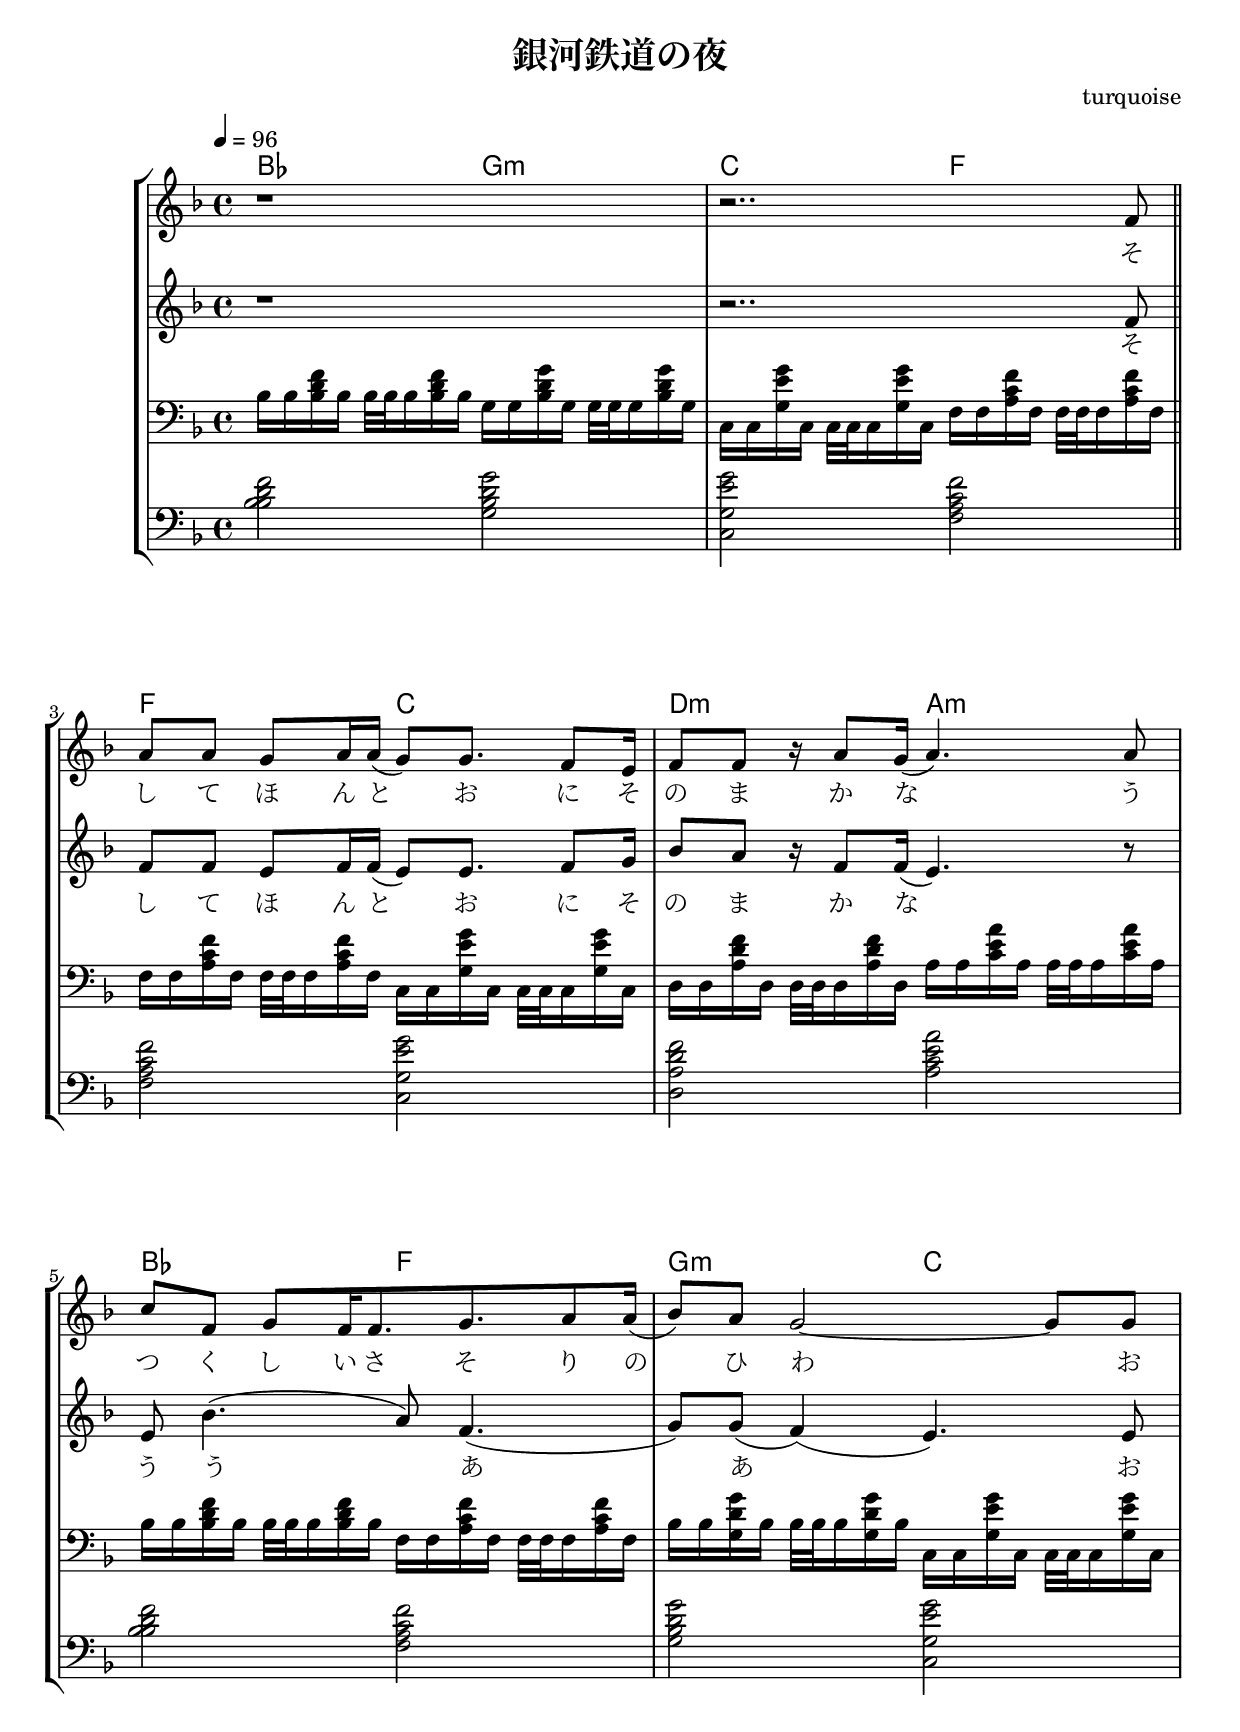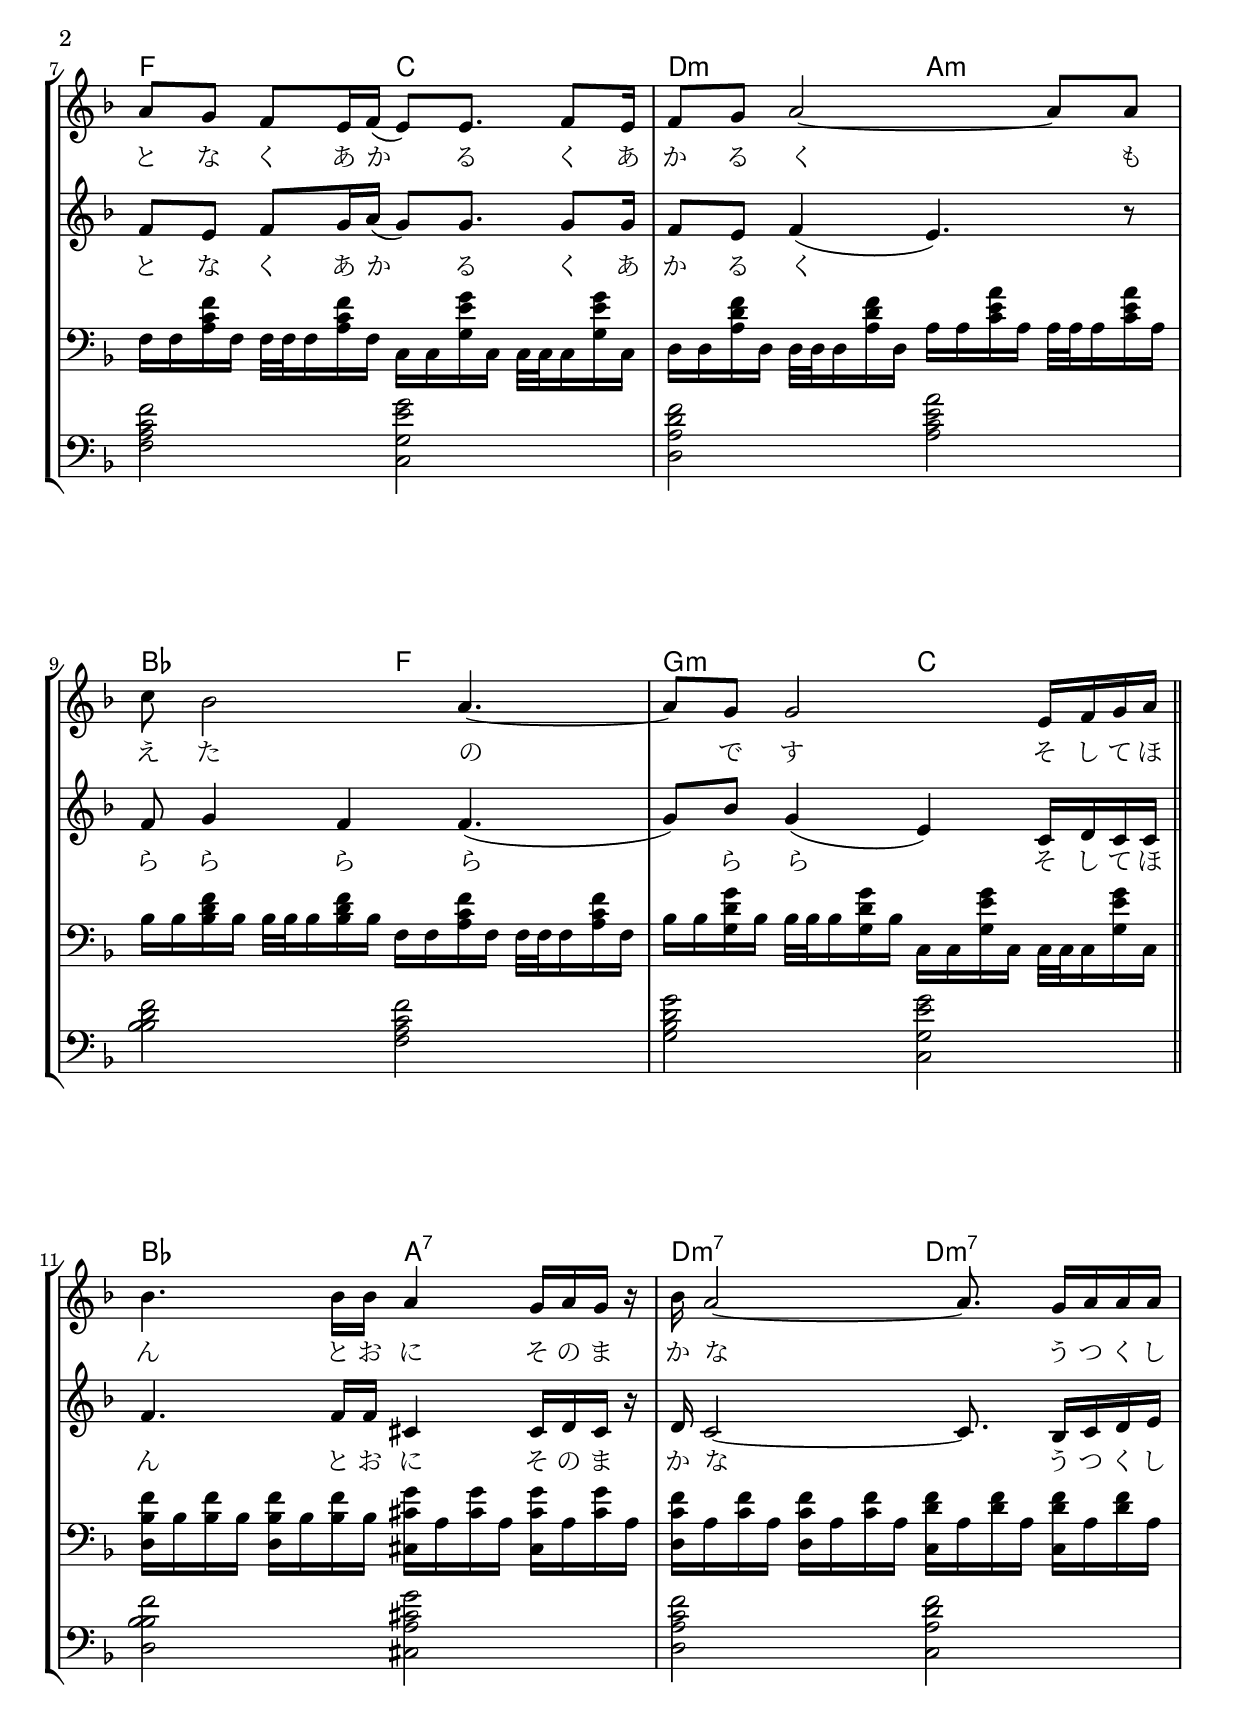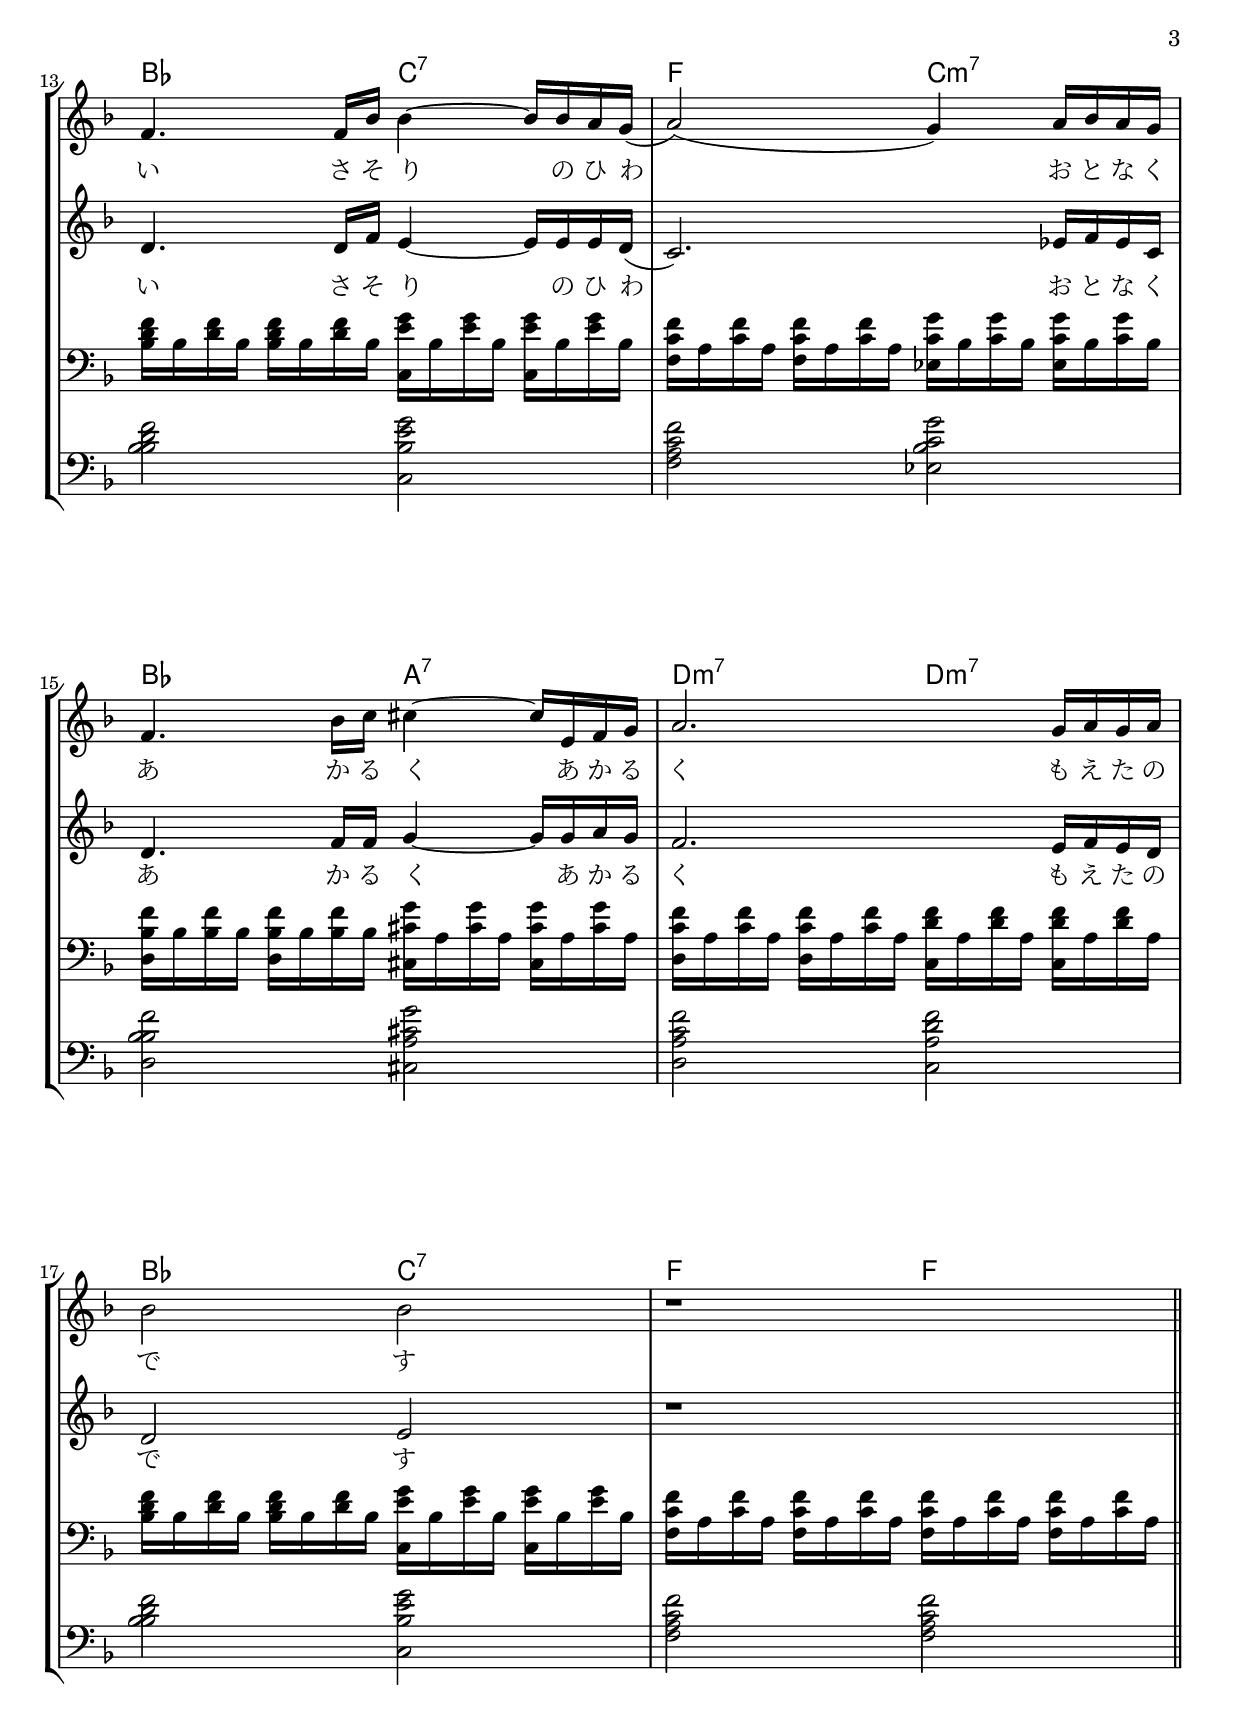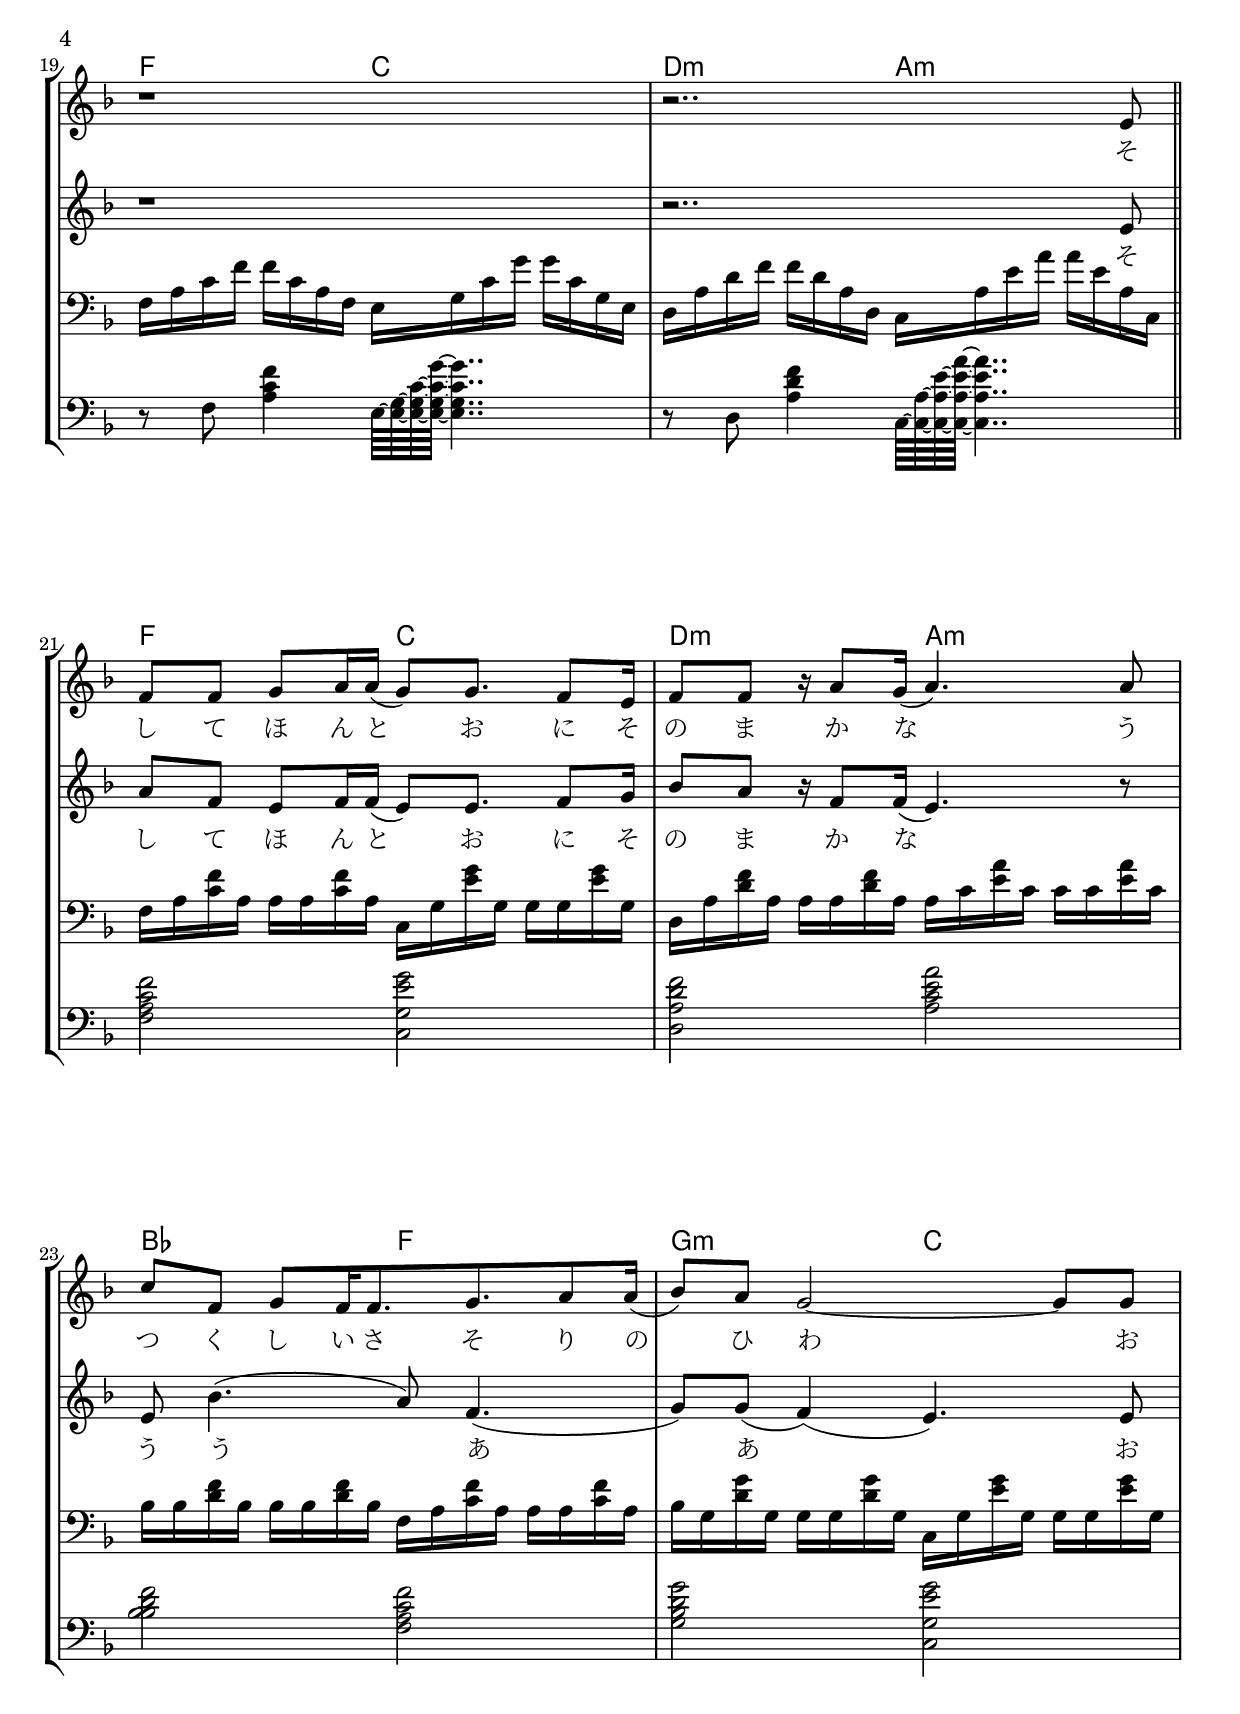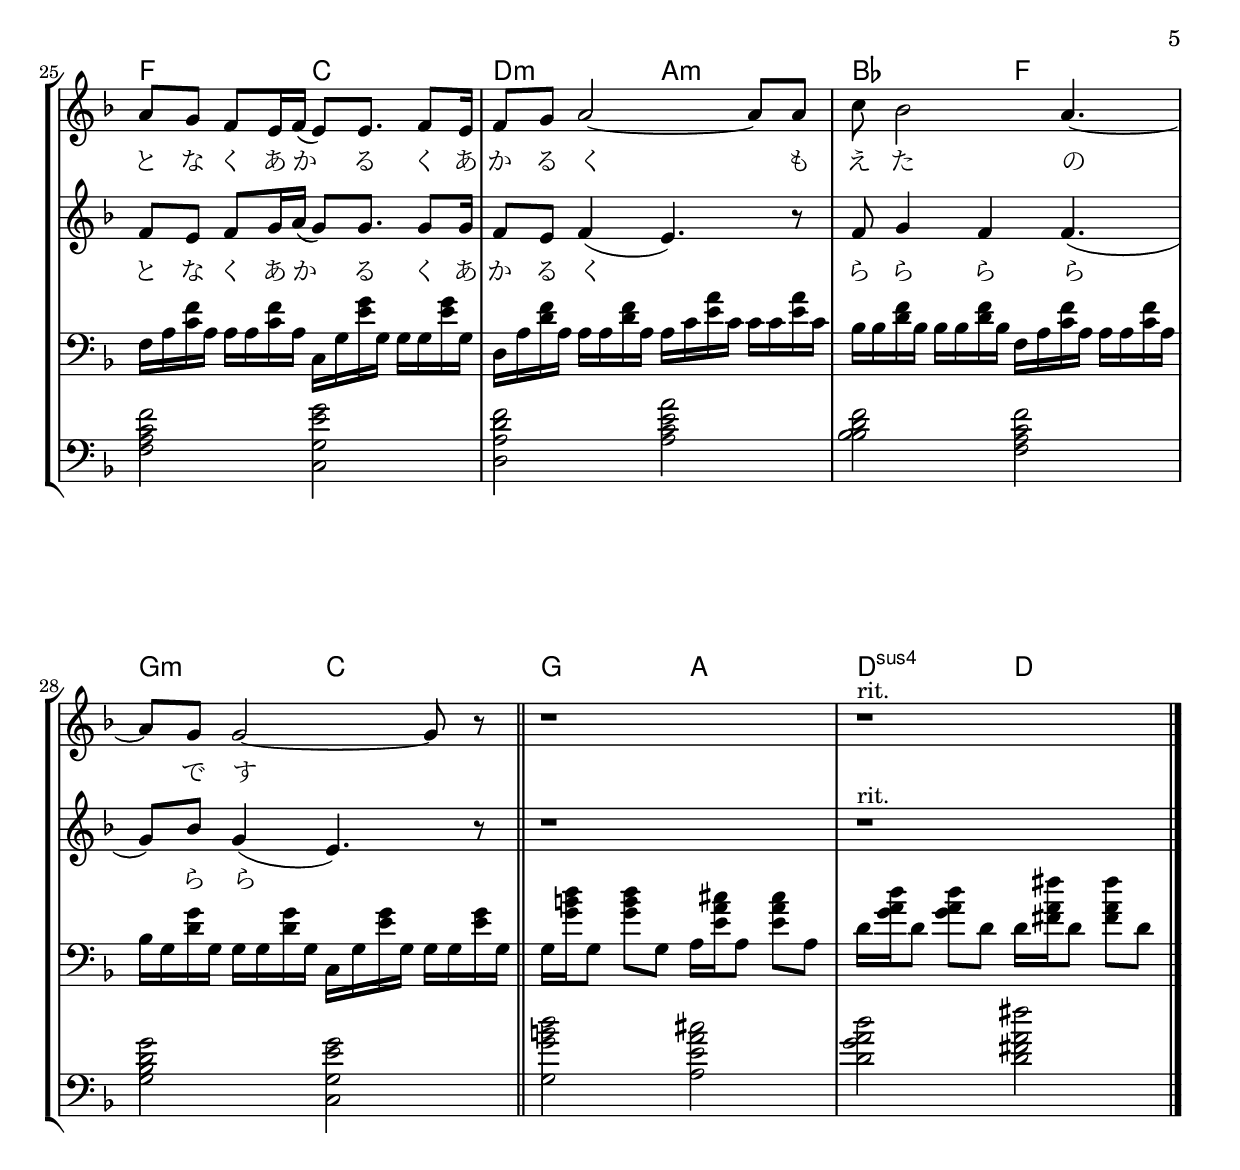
\version "2.12.1"

\header {
	title = \markup {銀河鉄道の夜}
	composer = \markup \center-column {turquoise}
}

harmony = \chordmode {
	bes2 g:m c f 

	f c d:m a:m bes f g:m c f c d:m a:m bes f g:m c 

	bes a:7 d:min7 d:min7 bes c:7 f c:min7 bes a:7 d:min7 d:min7 bes c:7 f f 

	f c d:m a:m 

	f c d:m a:m bes f g:m c f c d:m a:m bes f g:m c 

	g a d:sus4 d 
}

melody = {
	\key f \major
	\tempo 4 = 96
	r1 | r2.. 
	\set Staff.midiInstrument = #"mmi0.34"
	f'8 
	a'8  a'8  g'8  a'16  a'16  (g'8)  g'8.  f'8  e'16 
	f'8  f'8  r16  a'8  g'16  (a'4.)  a'8 
	c''8  f'8  g'8  f'16  f'8.  g'8.  a'8  a'16 
	(bes'8)  a'8  g'2~g'8  g'8 
	a'8  g'8  f'8  e'16  f'16  (e'8)  e'8.  f'8  e'16 
	f'8  g'8  a'2~a'8  a'8 
	c''8  bes'2  a'4.~ 
	a'8  g'8  g'2  	\set Staff.midiInstrument = #"String Ensemble 1"
	e'16  f'16  g'16  a'16 
	bes'4.  bes'16  bes'16  a'4  g'16  a'16  g'16  r16 
	bes'16  a'2~a'8.  g'16  a'16  a'16  a'16 
	f'4.  f'16  bes'16  bes'4~bes'16  bes'16  a'16  g'16 
	(a'2)  (g'4)  a'16  bes'16  a'16  g'16 
	f'4.  bes'16  c''16  cis''4~cis''16  e'16  f'16  g'16 
	a'2.  g'16  a'16  g'16  a'16 
	bes'2  bes'2
	r1 	r1 | r2.. 
	\set Staff.midiInstrument = #"mmi0.34"
	e'8 
	f'8  f'8  g'8  a'16  a'16  (g'8)  g'8.  f'8  e'16 
	f'8  f'8  r16  a'8  g'16  (a'4.)  a'8 
	c''8  f'8  g'8  f'16  f'8.  g'8.  a'8  a'16 
	(bes'8)  a'8  g'2~g'8  g'8 
	a'8  g'8  f'8  e'16  f'16  (e'8)  e'8.  f'8  e'16 
	f'8  g'8  a'2~a'8  a'8 
	c''8  bes'2  a'4.~ 
	a'8  g'8  g'2~g'8  	r8 	r1 | r1^"rit." \bar "|."
}

words = \lyricmode {
	
	そ  し  て  ほ  ん  と  お  に  そ  の  ま  か  な  う  つ  く  し  い  さ  そ  り  の  ひ  わ  お  と  な  く  あ  か  る  く  あ  か  る  く  も  え  た  の  で  す  
	そ  し  て  ほ  ん  と  お  に  そ  の  ま  か  な  う  つ  く  し  い  さ  そ  り  の  ひ  わ  お  と  な  く  あ  か  る  く  あ  か  る  く  も  え  た  の  で  す  
	
	そ  し  て  ほ  ん  と  お  に  そ  の  ま  か  な  う  つ  く  し  い  さ  そ  り  の  ひ  わ  お  と  な  く  あ  か  る  く  あ  か  る  く  も  え  た  の  で  す  
	
}

secondmelody = {
	\key f \major
	\tempo 4 = 96
	r1 | r2.. 
	\set Staff.midiInstrument = #"fss0.35"
	f'8 
	f'8  f'8  e'8  f'16  f'16  (e'8)  e'8.  f'8  g'16 
	bes'8  a'8  r16  f'8  f'16  (e'4.)  r8 
	e'8  bes'4.  (a'8)  f'4. 
	(g'8)  g'8  (f'4)  (e'4.)  e'8 
	f'8  e'8  f'8  g'16  a'16  (g'8)  g'8.  g'8  g'16 
	f'8  e'8  f'4  (e'4.)  r8 
	f'8  g'4  f'4  f'4. 
	(g'8)  bes'8  g'4  (e'4)  	\set Staff.midiInstrument = #"Viola"
	c'16  d'16  c'16  c'16 
	f'4.  f'16  f'16  cis'4  cis'16  d'16  cis'16  r16 
	d'16  c'2~c'8.  bes16  c'16  d'16  e'16 
	d'4.  d'16  f'16  e'4~e'16  e'16  e'16  d'16 
	(c'2.)  es'16  f'16  es'16  c'16 
	d'4.  f'16  f'16  g'4~g'16  g'16  a'16  g'16 
	f'2.  e'16  f'16  e'16  d'16 
	d'2  e'2
	r1 	r1 | r2.. 
	\set Staff.midiInstrument = #"fss0.35"
	e'8 
	a'8  f'8  e'8  f'16  f'16  (e'8)  e'8.  f'8  g'16 
	bes'8  a'8  r16  f'8  f'16  (e'4.)  r8 
	e'8  bes'4.  (a'8)  f'4. 
	(g'8)  g'8  (f'4)  (e'4.)  e'8 
	f'8  e'8  f'8  g'16  a'16  (g'8)  g'8.  g'8  g'16 
	f'8  e'8  f'4  (e'4.)  r8 
	f'8  g'4  f'4  f'4. 
	(g'8)  bes'8  g'4  (e'4.)  	r8 	r1 | r1^"rit." \bar "|."
}

secondwords = \lyricmode {
	
	そ  し  て  ほ  ん  と  お  に  そ  の  ま  か  な  う  う  あ  あ  お  と  な  く  あ  か  る  く  あ  か  る  く  ら  ら  ら  ら  ら  ら  
	そ  し  て  ほ  ん  と  お  に  そ  の  ま  か  な  う  つ  く  し  い  さ  そ  り  の  ひ  わ  お  と  な  く  あ  か  る  く  あ  か  る  く  も  え  た  の  で  す  
	
	そ  し  て  ほ  ん  と  お  に  そ  の  ま  か  な  う  う  あ  あ  お  と  な  く  あ  か  る  く  あ  か  る  く  ら  ら  ら  ら  ら  ら  
	
}

tempochange = {
	\tempo 4 = 96
	r1 | r1 \bar "||"
	\tempo 4 = 96
	r1 | r1 | r1 | r1 | r1 | r1 | r1 | r1 \bar "||"
	\tempo 4 = 96
	r1 | r1 | r1 | r1 | r1 | r1 | r1 | r1 \bar "||"
	\tempo 4 = 96
	r1 | r1 \bar "||"
	\tempo 4 = 96
	r1 | r1 | r1 | r1 | r1 | r1 | r1 | r1 \bar "||"
	\tempo 4 = 96
	r1 | \tempo 4 = 72 r2 \tempo 4 = 64 r2 \bar "|."
}

mainacc = {
	\clef bass
	\set Staff.midiInstrument = #"Overdriven Guitar"
	\key f \major
	\tempo 4 = 96
	bes16 bes16 <bes d' f'>16 bes16   bes32 bes32 bes16 <bes d' f'>16 bes16
	g16 g16 <bes d' g'>16 g16   g32 g32 g16 <bes d' g'>16 g16
	c16 c16 <g e' g'>16 c16   c32 c32 c16 <g e' g'>16 c16
	f16 f16 <a c' f'>16 f16   f32 f32 f16 <a c' f'>16 f16
	\bar "||"

	\set Staff.midiInstrument = #"Overdriven Guitar"
	f16 f16 <a c' f'>16 f16   f32 f32 f16 <a c' f'>16 f16
	c16 c16 <g e' g'>16 c16   c32 c32 c16 <g e' g'>16 c16
	d16 d16 <a d' f'>16 d16   d32 d32 d16 <a d' f'>16 d16
	a16 a16 <c' e' a'>16 a16   a32 a32 a16 <c' e' a'>16 a16
	bes16 bes16 <bes d' f'>16 bes16   bes32 bes32 bes16 <bes d' f'>16 bes16
	f16 f16 <a c' f'>16 f16   f32 f32 f16 <a c' f'>16 f16
	bes16 bes16 <g d' g'>16 bes16   bes32 bes32 bes16 <g d' g'>16 bes16
	c16 c16 <g e' g'>16 c16   c32 c32 c16 <g e' g'>16 c16
	f16 f16 <a c' f'>16 f16   f32 f32 f16 <a c' f'>16 f16
	c16 c16 <g e' g'>16 c16   c32 c32 c16 <g e' g'>16 c16
	d16 d16 <a d' f'>16 d16   d32 d32 d16 <a d' f'>16 d16
	a16 a16 <c' e' a'>16 a16   a32 a32 a16 <c' e' a'>16 a16
	bes16 bes16 <bes d' f'>16 bes16   bes32 bes32 bes16 <bes d' f'>16 bes16
	f16 f16 <a c' f'>16 f16   f32 f32 f16 <a c' f'>16 f16
	bes16 bes16 <g d' g'>16 bes16   bes32 bes32 bes16 <g d' g'>16 bes16
	c16 c16 <g e' g'>16 c16   c32 c32 c16 <g e' g'>16 c16
	\bar "||"

	\set Staff.midiInstrument = #"Overdriven Guitar"
	<d bes f'>16 bes16 <bes f'>16 bes16   <d bes f'>16 bes16 <bes f'>16 bes16
	<cis cis' g'>16 a16 <cis' g'>16 a16   <cis cis' g'>16 a16 <cis' g'>16 a16
	<d c' f'>16 a16 <c' f'>16 a16   <d c' f'>16 a16 <c' f'>16 a16
	<c d' f'>16 a16 <d' f'>16 a16   <c d' f'>16 a16 <d' f'>16 a16
	<bes d' f'>16 bes16 <d' f'>16 bes16   <bes d' f'>16 bes16 <d' f'>16 bes16
	<c e' g'>16 bes16 <e' g'>16 bes16   <c e' g'>16 bes16 <e' g'>16 bes16
	<f c' f'>16 a16 <c' f'>16 a16   <f c' f'>16 a16 <c' f'>16 a16
	<es c' g'>16 bes16 <c' g'>16 bes16   <es c' g'>16 bes16 <c' g'>16 bes16
	<d bes f'>16 bes16 <bes f'>16 bes16   <d bes f'>16 bes16 <bes f'>16 bes16
	<cis cis' g'>16 a16 <cis' g'>16 a16   <cis cis' g'>16 a16 <cis' g'>16 a16
	<d c' f'>16 a16 <c' f'>16 a16   <d c' f'>16 a16 <c' f'>16 a16
	<c d' f'>16 a16 <d' f'>16 a16   <c d' f'>16 a16 <d' f'>16 a16
	<bes d' f'>16 bes16 <d' f'>16 bes16   <bes d' f'>16 bes16 <d' f'>16 bes16
	<c e' g'>16 bes16 <e' g'>16 bes16   <c e' g'>16 bes16 <e' g'>16 bes16
	<f c' f'>16 a16 <c' f'>16 a16   <f c' f'>16 a16 <c' f'>16 a16
	<f c' f'>16 a16 <c' f'>16 a16   <f c' f'>16 a16 <c' f'>16 a16
	\bar "||"

	\set Staff.midiInstrument = #"Overdriven Guitar"
	f16 a c' f' f' c' a f
	e16 g c' g' g' c' g e
	d16 a d' f' f' d' a d
	c16 a e' a' a' e' a c
	\bar "||"

	\set Staff.midiInstrument = #"Distorted Guitar"
	f16 a <c' f'> a a a <c' f'> a
	c16 g <e' g'> g g g <e' g'> g
	d16 a <d' f'> a a a <d' f'> a
	a16 c' <e' a'> c' c' c' <e' a'> c'
	bes16 bes <d' f'> bes bes bes <d' f'> bes
	f16 a <c' f'> a a a <c' f'> a
	bes16 g <d' g'> g g g <d' g'> g
	c16 g <e' g'> g g g <e' g'> g
	f16 a <c' f'> a a a <c' f'> a
	c16 g <e' g'> g g g <e' g'> g
	d16 a <d' f'> a a a <d' f'> a
	a16 c' <e' a'> c' c' c' <e' a'> c'
	bes16 bes <d' f'> bes bes bes <d' f'> bes
	f16 a <c' f'> a a a <c' f'> a
	bes16 g <d' g'> g g g <d' g'> g
	c16 g <e' g'> g g g <e' g'> g
	\bar "||"

	\set Staff.midiInstrument = #"Overdriven Guitar"
	g16 <g' b' d''>16 g8 <g' b' d''>8 g8
	a16 <e' a' cis''>16 a8 <e' a' cis''>8 a8
	d'16 <g' a' d''>16 d'8 <g' a' d''>8 d'8
	d'16 <fis' a' fis''>16 d'8 <fis' a' fis''>8 d'8
	\bar "|."
}

subacc = {
	\clef bass
	\set Staff.midiInstrument = #"Pad 4 (choir)"
	\key f \major
	\tempo 4 = 96
	<bes bes d' f'>2
	<g bes d' g'>2
	<c g e' g'>2
	<f a c' f'>2
	\bar "||"

	\set Staff.midiInstrument = #"Pad 4 (choir)"
	<f a c' f'>2
	<c g e' g'>2
	<d a d' f'>2
	<a c' e' a'>2
	<bes bes d' f'>2
	<f a c' f'>2
	<bes g d' g'>2
	<c g e' g'>2
	<f a c' f'>2
	<c g e' g'>2
	<d a d' f'>2
	<a c' e' a'>2
	<bes bes d' f'>2
	<f a c' f'>2
	<bes g d' g'>2
	<c g e' g'>2
	\bar "||"

	\set Staff.midiInstrument = #"Pad 4 (choir)"
	<d bes bes f'>2
	<cis a cis' g'>2
	<d a c' f'>2
	<c a d' f'>2
	<bes bes d' f'>2
	<c bes e' g'>2
	<f a c' f'>2
	<es bes c' g'>2
	<d bes bes f'>2
	<cis a cis' g'>2
	<d a c' f'>2
	<c a d' f'>2
	<bes bes d' f'>2
	<c bes e' g'>2
	<f a c' f'>2
	<f a c' f'>2
	\bar "||"

	\set Staff.midiInstrument = #"Electric Grand"
	r8 f8 <a c' f'>4
	e64~ <e~ g~> <e~ g~ c'~> <e g c' g'>~ <e g c' g'>4..
	r8 d8 <a d' f'>4
	c64~ <c~ a~> <c~ a~ e'~> <c a e' a'>~ <c a e' a'>4..
	\bar "||"

	\set Staff.midiInstrument = #"String Ensemble 1"
	<f a c' f'>2
	<c g e' g'>2
	<d a d' f'>2
	<a c' e' a'>2
	<bes bes d' f'>2
	<f a c' f'>2
	<bes g d' g'>2
	<c g e' g'>2
	<f a c' f'>2
	<c g e' g'>2
	<d a d' f'>2
	<a c' e' a'>2
	<bes bes d' f'>2
	<f a c' f'>2
	<bes g d' g'>2
	<c g e' g'>2
	\bar "||"

	\set Staff.midiInstrument = #"String Ensemble 1"
	<g g' b' d''>2
	<a e' a' cis''>2
	<d' g' a' d''>2
	<d' fis' a' fis''>2
	\bar "|."
}

percA = {
	\drummode {
	r8 hho8 hho8 hho8 hho8 hho8 hho8 hho8  |hho8 hho8 hho2.  \bar "||"
	hh8 hh8 hh8 hh8 hh8 hh8 hh8 hh8  |hh8 hh8 hh8 hh8 hh4 hh8 hh8  |hh8 hh8 hh8 hh8 hh8 hh8 hh8 hh8  |hh8 hh8 hh8 hh2 r8  |hh8 hh8 hh8 hh8 hh8 hh8 hh8 hh8  |hh8 hh8 hh8 hh8 hh4 hh8 hh8  |hh8 hh8 hh8 hh8 hh8 hh8 hh8 hh8  |r8 hh2. r8  \bar "||"
	r4 sn2 sn8. sn16  |r4 sn2 sn8. sn16  |r4 sn2 sn8. sn16  |r4 sn2 sn8. sn16  |r4 sn2 sn8. sn16  |r4 sn2 sn8. sn16  |r4 sn2 sn8. sn16  |r8 sn8 sn4 sn8 sn8 sn16 sn8 sn16  \bar "||"
	r1  |r2 r8 hho4 hho8  \bar "||"
	r2. hho4  |r1  |r2. hho4  |r1  |r2. hho4  |r1  |r2. hho4  |r1  \bar "||"
	r4 hh4 hh4 hh4  |hh4 hh4 hh4 hh4  \bar "|."
	}
}

percB = {
	\drummode {
	r8 sn4 sn4 sn4 sn8  |r8 sn8. sn16 sn8 sn16 sn16 sn16 sn8. sn8  \bar "||"
	r4 sn8. sn8 sn8. sn8. sn16  |r4 sn8. sn8 sn8. sn4  |r4 sn8. sn8 sn8. sn8. sn16  |r8 sn8 sn4 sn8 sn16 sn8 sn8 sn16  |r4 sn8. sn8 sn8. sn8. sn16  |r4 sn8. sn8 sn8. sn4  |r4 sn8. sn8 sn8. sn8. sn16  |r4 sn2 sn4  \bar "||"
	r4. r16 tommh8 tommh4. r16  |r1  |r4. r16 tommh8 tommh4. r16  |r1  |r4. r16 tommh8 tommh4. r16  |r1  |r4. r16 tommh8 tommh4. r16  |r1  \bar "||"
	r4. hhp2 hhp8  |hhp4 hhp4 hhp4 hhp4  \bar "||"
	r4 hh4 hh2  |hh4 hh4 hh4 hh4  |hh4 hh4 hh4 r16 hh8.  |hh4 hh4 hh4 hh4  |r4 hh4 hh2  |hh4 hh4 hh4 hh4  |hh4 hh4 hh4 r16 hh8.  |r4 hh4. r16 hh8 hh8 hh16  \bar "||"
	r8 hhp4 hhp4 hhp4 hhp8  |r8 hhp4 hhp2 r8  \bar "|."
	}
}

percC = {
	\drummode {
	bd4 bd4 bd8. bd8 bd8.  |bd8 bd8 bd8. bd8. bd8 bd8 bd8  \bar "||"
	bd8 bd4 bd2 bd8  |bd8 bd2 bd4.  |bd8 bd4 bd2 bd8  |bd4 r16 bd8. bd2  |bd8 bd4 bd2 bd8  |bd8 bd2 bd4.  |bd8 bd4 bd2 bd8  |bd8 bd4. bd4. bd8  \bar "||"
	r8 toml8 toml8 toml8 toml8 toml8 toml8 toml8  |toml8 toml8 toml8 toml8 toml8 toml8 toml8 toml8  |toml8 toml8 toml8 toml8 toml8 toml8 toml8 toml8  |toml8 toml8 toml8 toml8 toml8 toml8 toml8 toml8  |r8 toml8 toml8 toml8 toml8 toml8 toml8 toml8  |toml8 toml8 toml8 toml8 toml8 toml8 toml8 toml8  |toml8 toml8 toml8 toml8 toml8 toml8 toml8 toml8  |toml8 toml8 toml8 toml8 toml8 toml8 toml8 toml8  \bar "||"
	hh4 hh4 hh4 hh4  |r4. hh2 r8  \bar "||"
	r16 hhp8 hhp8 hhp8 hhp8 hhp8 hhp8 hhp8 hhp16  |r16 hhp8 hhp8 hhp8 hhp8 hhp8 hhp8 hhp8 hhp16  |r16 hhp8 hhp8 hhp8 hhp8 hhp8 hhp4 hhp16  |r16 hhp8 hhp8 hhp8 hhp8 hhp8 hhp8 hhp8 hhp16  |r16 hhp8 hhp8 hhp8 hhp8 hhp8 hhp8 hhp8 hhp16  |r16 hhp8 hhp8 hhp8 hhp8 hhp8 hhp8 hhp8 hhp16  |r16 hhp8 hhp8 hhp8 hhp8 hhp8 hhp4 hhp16  |r16 hhp8 hhp8 hhp8 hhp8. hhp8 hhp8 hhp8  \bar "||"
	r4 sn2 sn4  |r4 sn4 r16 sn16 sn8. sn16 sn16 sn16  \bar "|."
	}
}

percD = {
	\drummode {
	cymc1  |r1  \bar "||"
	r1  |r2 r8 hho4.  |r1  |r4. r16 hho2 r16  |r1  |r2 r8 hho4.  |r1  |r4. r16 hho2 r16  \bar "||"
	r1  |r4. r16 tomfh8 tomfh4. r16  |r1  |r4. r16 tomfh8 tomfh4. r16  |r1  |r4. r16 tomfh8 tomfh4. r16  |r1  |r4. r16 tomfh2 r16  \bar "||"
	bd2. r8 bd8  |bd8. bd4. r16 bd4 bd8  \bar "||"
	r8 sn4 sn4 sn4 sn8  |r8 sn4 sn4 sn4 sn8  |r8 sn4 sn4 sn4 sn8  |r8 sn4 sn4 sn4 sn8  |r8 sn4 sn4 sn4 sn8  |r8 sn4 sn4 sn4 sn8  |r8 sn4 sn4 sn4 sn8  |r8 sn4 sn8 sn16 sn8 sn8 sn8 sn16  \bar "||"
	bd2 bd8 bd16 bd4 r16  |bd4. bd8 bd4 bd4  \bar "|."
	}
}

percE = {
	\drummode {
	r1 |r1 \bar "||"
	r1 |r1 |r1 |r1 |r1 |r1 |r1 |cymc1  \bar "||"
	bd4. r16 bd8. bd4.  |bd8. bd4. r16 bd4 bd8  |bd8. bd4 bd8. bd4.  |bd8. bd4. r16 bd4 bd8  |bd4. r16 bd8. bd4.  |bd8. bd4. r16 bd4 bd8  |bd8. bd4 bd8. bd4.  |bd4. bd8 bd4 r16 bd8.  \bar "||"
	r1 | r1 \bar "||"
	bd4 bd4 bd16 bd8 bd16 bd4  |bd4 bd4 bd16 bd8 bd16 bd4  |bd4 bd4 bd16 bd8 bd16 bd4  |bd4 bd4 bd16 bd8 bd16 bd4  |bd4 bd4 bd16 bd8 bd16 bd4  |bd4 bd4 bd16 bd8 bd16 bd4  |bd4 bd4 bd16 bd8 bd16 bd4  |bd4 bd8. bd8 bd8 bd8 bd8 bd16  \bar "||"
	cymc1  |r1 \bar "|."
	}
}

percF = {
	\drummode {
	r1 |r2. r8 tomfh8  \bar "||"
	r1 |r1 |r1 |r1 |r1 |r1 |r1 |r4 r16 tommh16 tommh4. tommh4  \bar "||"
	cymc1  |r1 |r1 |r1 |cymc1  |r1 |r1 |r1 \bar "||"
	r1 | r1 \bar "||"
	cymc1  |r1 |r1 |r1 |cymc1  |r1 |r1 |cymc1  \bar "||"
	r1 | r1 \bar "|."
	}
}

percG = {
	\drummode {
	r1 |r2. tomml16 tomml8.  \bar "||"
	r1 |r1 |r1 |r1 |r1 |r1 |r1 |r4. r16 tomml4. tomml8.  \bar "||"
	r1 | r1 | r1 | r1 | r1 | r1 | r1 | r1 \bar "||"
	r1 | r1 \bar "||"
	r1 | r1 | r1 | r1 | r1 | r1 | r1 | r1 \bar "||"
	r1 | r1 \bar "|."
	}
}

percH = {
	\drummode {
	r1 | r1 \bar "||"
	r1 |r1 |r1 |r1 |r1 |r1 |r1 |r2 r16 toml8 toml4 r16  \bar "||"
	r1 | r1 | r1 | r1 | r1 | r1 | r1 | r1 \bar "||"
	r1 | r1 \bar "||"
	r1 | r1 | r1 | r1 | r1 | r1 | r1 | r1 \bar "||"
	r1 | r1 \bar "|."
	}
}

percI = {
	\drummode {
	r1 | r1 \bar "||"
	r1 |r1 |r1 |r1 |r1 |r1 |r1 |r2 r8 tomfh4 tomfh8  \bar "||"
	r1 | r1 | r1 | r1 | r1 | r1 | r1 | r1 \bar "||"
	r1 | r1 \bar "||"
	r1 | r1 | r1 | r1 | r1 | r1 | r1 | r1 \bar "||"
	r1 | r1 \bar "|."
	}
}

\score {
	<<
		\new StaffGroup <<
			\new ChordNames {\harmony}
			\new Voice = "melody" {\melody}
			\new Lyrics \lyricsto "melody" \words
			\new Voice = "secondmelody" {\secondmelody}
			\new Lyrics \lyricsto "secondmelody" \secondwords
			\new Staff = "mainacc" {\mainacc}
			\new Staff = "subacc" {\subacc}
		>>
	>>
	\layout { }
}
